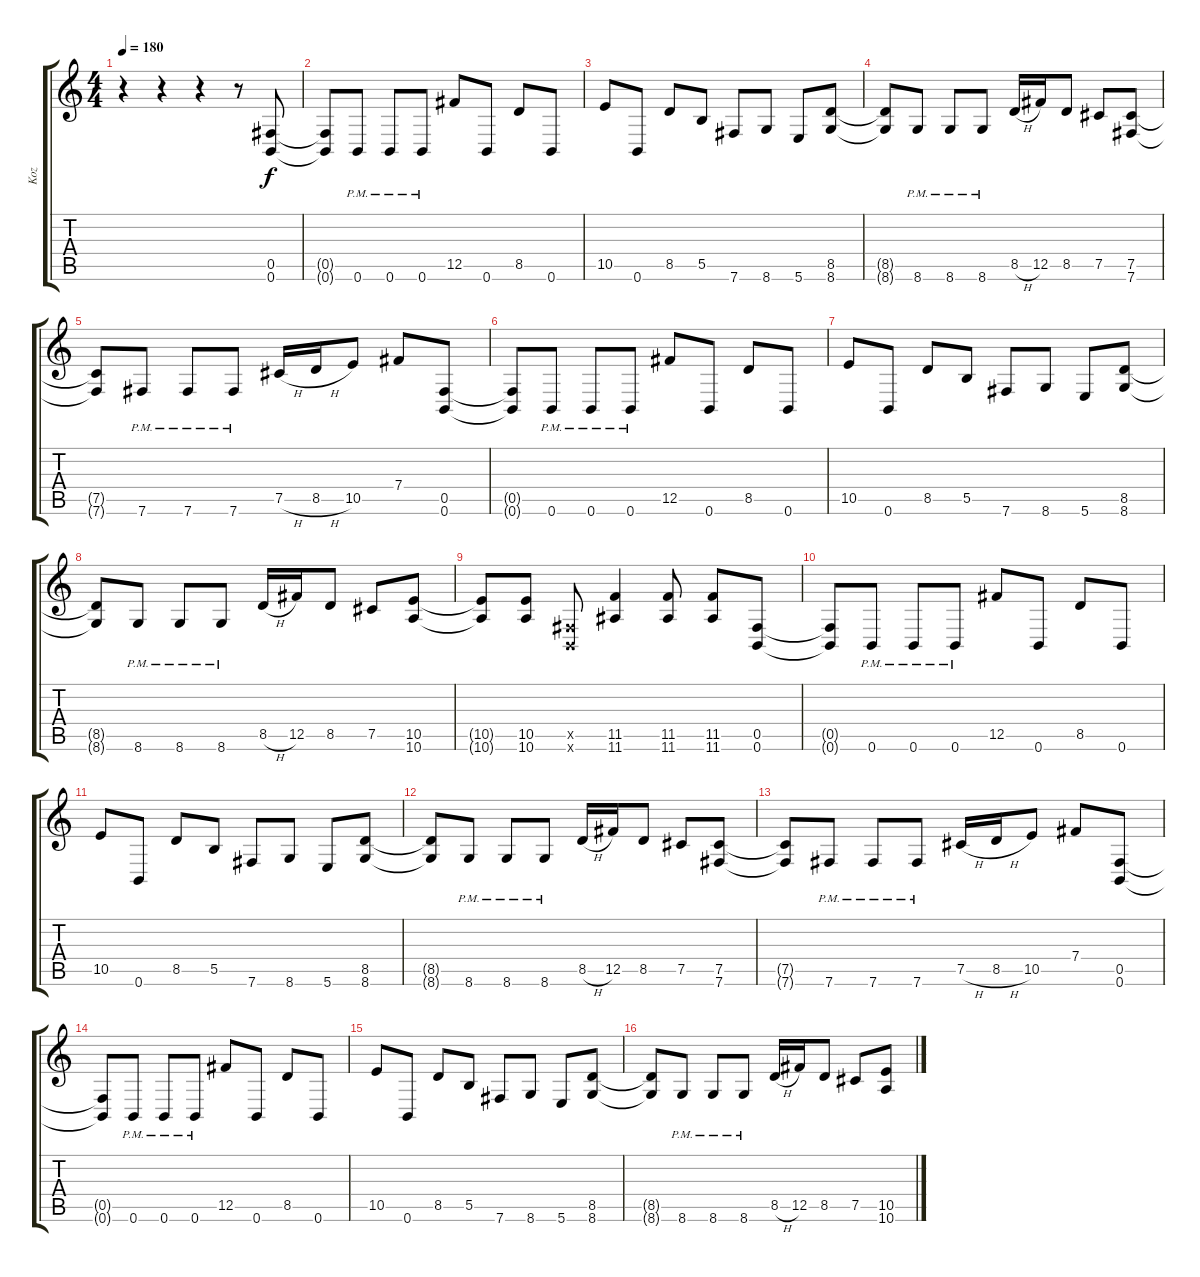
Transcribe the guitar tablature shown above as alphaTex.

\track ("Koz" "Koz") {instrument distortionguitar}
\staff {score tabs}
\tuning (Db4 Ab3 E3 B2 Gb2 B1) {hide}
\ts (4 4)
\tempo 180
\clef g2
\ks c
r.4{dy f instrument distortionguitar} r.4 r.4 r.8 (0.5 0.6).8 |
(0.5{t} 0.6{t}).8 0.6{pm}.8 0.6{pm}.8 0.6{pm}.8 12.5.8 0.6.8 8.5.8 0.6.8 |
10.5.8 0.6.8 8.5.8 5.5.8 7.6.8 8.6.8 5.6.8 (8.5 8.6).8 |
(8.5{t} 8.6{t}).8 8.6{pm}.8 8.6{pm}.8 8.6{pm}.8 8.5{h}.16 12.5.16 8.5.8 7.5.8 (7.5 7.6).8 |
(7.5{t} 7.6{t}).8 7.6{pm}.8 7.6{pm}.8 7.6{pm}.8 7.5{h}.16 8.5{h}.16 10.5.8 7.4.8 (0.5 0.6).8 |
(0.5{t} 0.6{t}).8 0.6{pm}.8 0.6{pm}.8 0.6{pm}.8 12.5.8 0.6.8 8.5.8 0.6.8 |
10.5.8 0.6.8 8.5.8 5.5.8 7.6.8 8.6.8 5.6.8 (8.5 8.6).8 |
(8.5{t} 8.6{t}).8 8.6{pm}.8 8.6{pm}.8 8.6{pm}.8 8.5{h}.16 12.5.16 8.5.8 7.5.8 (10.5 10.6).8 |
(10.5{t} 10.6{t}).8 (10.5 10.6).8 (0.5{x} 0.6{x}).8 (11.5 11.6).4 (11.5 11.6).8 (11.5 11.6).8 (0.5 0.6).8 |
(0.5{t} 0.6{t}).8 0.6{pm}.8 0.6{pm}.8 0.6{pm}.8 12.5.8 0.6.8 8.5.8 0.6.8 |
10.5.8 0.6.8 8.5.8 5.5.8 7.6.8 8.6.8 5.6.8 (8.5 8.6).8 |
(8.5{t} 8.6{t}).8 8.6{pm}.8 8.6{pm}.8 8.6{pm}.8 8.5{h}.16 12.5.16 8.5.8 7.5.8 (7.5 7.6).8 |
(7.5{t} 7.6{t}).8 7.6{pm}.8 7.6{pm}.8 7.6{pm}.8 7.5{h}.16 8.5{h}.16 10.5.8 7.4.8 (0.5 0.6).8 |
(0.5{t} 0.6{t}).8 0.6{pm}.8 0.6{pm}.8 0.6{pm}.8 12.5.8 0.6.8 8.5.8 0.6.8 |
10.5.8 0.6.8 8.5.8 5.5.8 7.6.8 8.6.8 5.6.8 (8.5 8.6).8 |
(8.5{t} 8.6{t}).8 8.6{pm}.8 8.6{pm}.8 8.6{pm}.8 8.5{h}.16 12.5.16 8.5.8 7.5.8 (10.5 10.6).8
